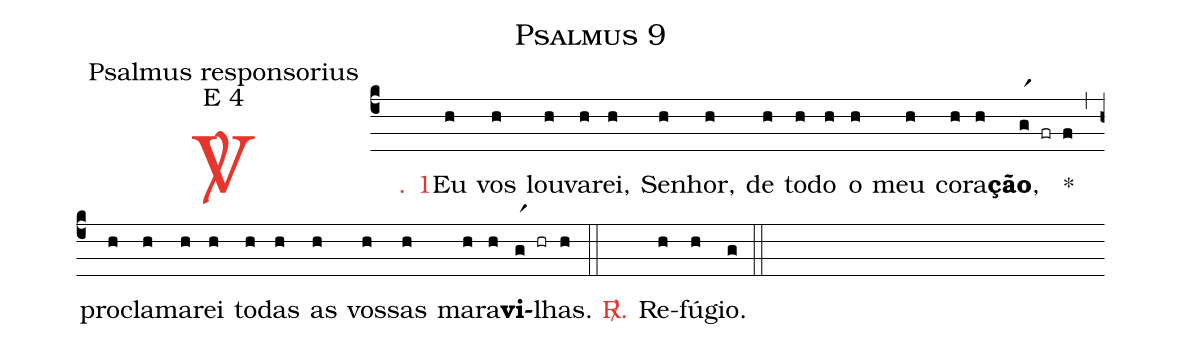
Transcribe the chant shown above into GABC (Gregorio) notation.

name: Psalmus 9;
office-part: Psalmus responsorius;
mode: E 4;
%%
(c4)

<c><sp>V/</sp>. 1.</c>() Eu(h) vos(h) lou(h)va(h)rei,(h) Se(h)nhor,(h) de(h) to(h)do(h) o(h) meu(h) co(h)ra(h)<b>ção</b>,(gr1 fr f) *(,) pro(h)cla(h)ma(h)rei(h) to(h)das(h) as(h) vos(h)sas(h) ma(h)ra(h)<b>vi</b>(gr1 hr)lhas.(h)

(::)

<nlba><c><sp>R/</sp>.</c>() Re</nlba>(h)fú(h)gio.(g)

(::)
